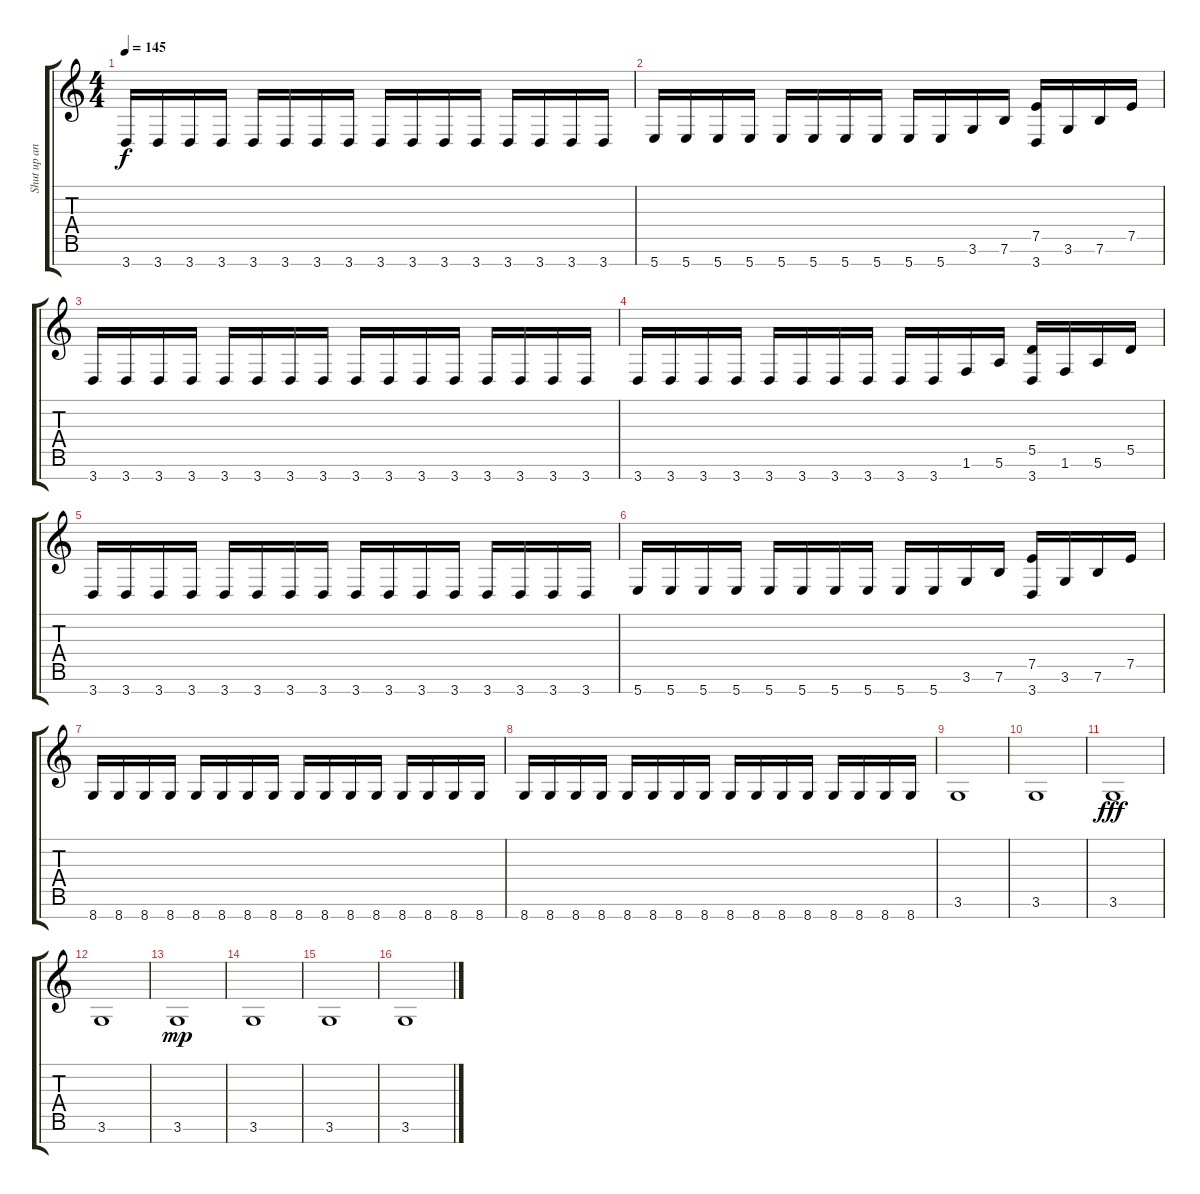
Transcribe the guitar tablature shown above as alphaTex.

\track ("Shut up and dance!" "Shut up an") {instrument electricbassfinger}
\staff {score tabs}
\tuning (E4 B3 G3 D3 A2 E2 B1) {hide}
\ts (4 4)
\tempo 145
\clef g2
\ks c
3.7.16{dy f} 3.7.16 3.7.16 3.7.16 3.7.16 3.7.16 3.7.16 3.7.16 3.7.16 3.7.16 3.7.16 3.7.16 3.7.16 3.7.16 3.7.16 3.7.16 |
5.7.16 5.7.16 5.7.16 5.7.16 5.7.16 5.7.16 5.7.16 5.7.16 5.7.16 5.7.16 3.6.16 7.6.16 (7.5 3.7).16 3.6.16 7.6.16 7.5.16 |
3.7.16 3.7.16 3.7.16 3.7.16 3.7.16 3.7.16 3.7.16 3.7.16 3.7.16 3.7.16 3.7.16 3.7.16 3.7.16 3.7.16 3.7.16 3.7.16 |
3.7.16 3.7.16 3.7.16 3.7.16 3.7.16 3.7.16 3.7.16 3.7.16 3.7.16 3.7.16 1.6.16 5.6.16 (5.5 3.7).16 1.6.16 5.6.16 5.5.16 |
3.7.16 3.7.16 3.7.16 3.7.16 3.7.16 3.7.16 3.7.16 3.7.16 3.7.16 3.7.16 3.7.16 3.7.16 3.7.16 3.7.16 3.7.16 3.7.16 |
5.7.16 5.7.16 5.7.16 5.7.16 5.7.16 5.7.16 5.7.16 5.7.16 5.7.16 5.7.16 3.6.16 7.6.16 (7.5 3.7).16 3.6.16 7.6.16 7.5.16 |
8.7.16 8.7.16 8.7.16 8.7.16 8.7.16 8.7.16 8.7.16 8.7.16 8.7.16 8.7.16 8.7.16 8.7.16 8.7.16 8.7.16 8.7.16 8.7.16 |
8.7.16 8.7.16 8.7.16 8.7.16 8.7.16 8.7.16 8.7.16 8.7.16 8.7.16 8.7.16 8.7.16 8.7.16 8.7.16 8.7.16 8.7.16 8.7.16 |
3.6.1 |
3.6.1 |
3.6.1{dy fff} |
3.6.1 |
3.6.1{dy mp} |
3.6.1 |
3.6.1 |
3.6.1
